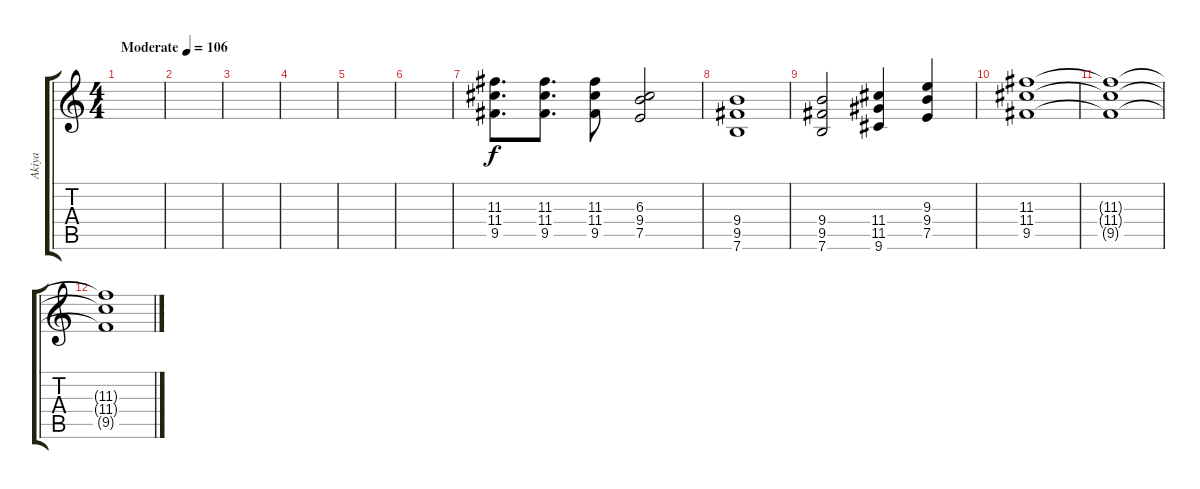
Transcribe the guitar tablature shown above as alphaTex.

\track ("Akiya" "Akiya") {instrument overdrivenguitar}
\staff {score tabs}
\tuning (E4 B3 G3 D3 A2 E2) {hide}
\ts (4 4)
\tempo (106 "Moderate")
\clef g2
\ks c
|
|
|
|
|
|
(11.3 11.4 9.5).8{d} (11.3 11.4 9.5).8{d} (11.3 11.4 9.5).8 (6.3 9.4 7.5).2 |
(9.4 9.5 7.6).1 |
(9.4 9.5 7.6).2 (11.4 11.5 9.6).4 (9.3 9.4 7.5).4 |
(11.3 11.4 9.5).1{volume 0} |
(11.3{t} 11.4{t} 9.5{t}).1 |
(11.3{t} 11.4{t} 9.5{t}).1
